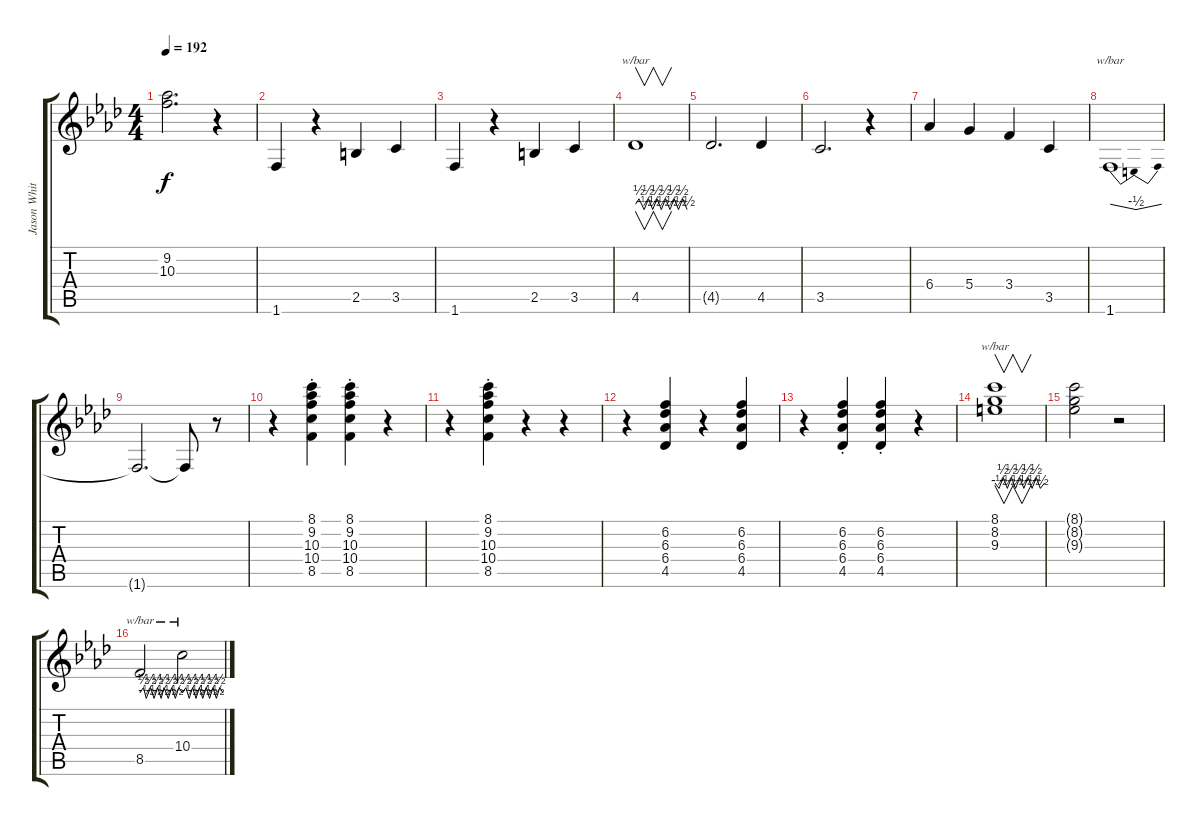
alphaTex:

\track ("Jason White (Lead Guitar)" "Jason Whit") {instrument distortionguitar}
\staff {score tabs}
\tuning (E4 B3 G3 D3 A2 E2) {hide}
\ts (4 4)
\tempo 192
\clef g2
\ks ab
(9.2{t} 10.3{t}).2{d dy f} r.4 |
1.6.4 r.4 2.5.4 3.5.4 |
1.6.4 r.4 2.5.4 3.5.4 |
4.5.1{v tbe (custom default 0 0 4 2 10 -2 15 2 20 -2 25 2 30 -2 35 2 40 -2 45 2 50 -2 55 2 60 -2)} |
4.5{t}.2{d} 4.5.4 |
3.5.2{d} r.4 |
6.4.4 5.4.4 3.4.4 3.5.4 |
1.6.1{tbe (dip default 0 0 30 -2 60 0)} |
1.6{t}.2{d} 1.6{t}.8 r.8 |
r.4{volume 11 balance 8} (8.1{st} 9.2{st} 10.3{st} 10.4{st} 8.5{st}).4 (8.1{st} 9.2{st} 10.3{st} 10.4{st} 8.5{st}).4 r.4 |
r.4 (8.1{st} 9.2{st} 10.3{st} 10.4{st} 8.5{st}).4 r.4 r.4 |
r.4 (6.2 6.3 6.4 4.5).4 r.4 (6.2 6.3 6.4 4.5).4 |
r.4 (6.2{st} 6.3{st} 6.4{st} 4.5{st}).4 (6.2{st} 6.3{st} 6.4{st} 4.5{st}).4 r.4 |
(8.1 8.2 9.3).1{v tbe (custom default 0 0 5 -2 10 2 15 -2 20 2 25 -2 30 2 35 -2 40 2 45 -2 50 2 55 -2 60 0) volume 16 balance 14} |
(8.1{t} 8.2{t} 9.3{t}).2 r.2 |
8.5.2{tbe (custom default 0 0 5 2 9 -2 15 2 20 -2 25 2 30 -2 34 2 40 -2 45 2 50 -2 55 2 60 0)} 10.4.2{tbe (custom default 0 0 5 2 10 -2 15 2 20 -2 25 2 30 -2 35 2 40 -2 45 2 50 -2 55 2 60 0)}
